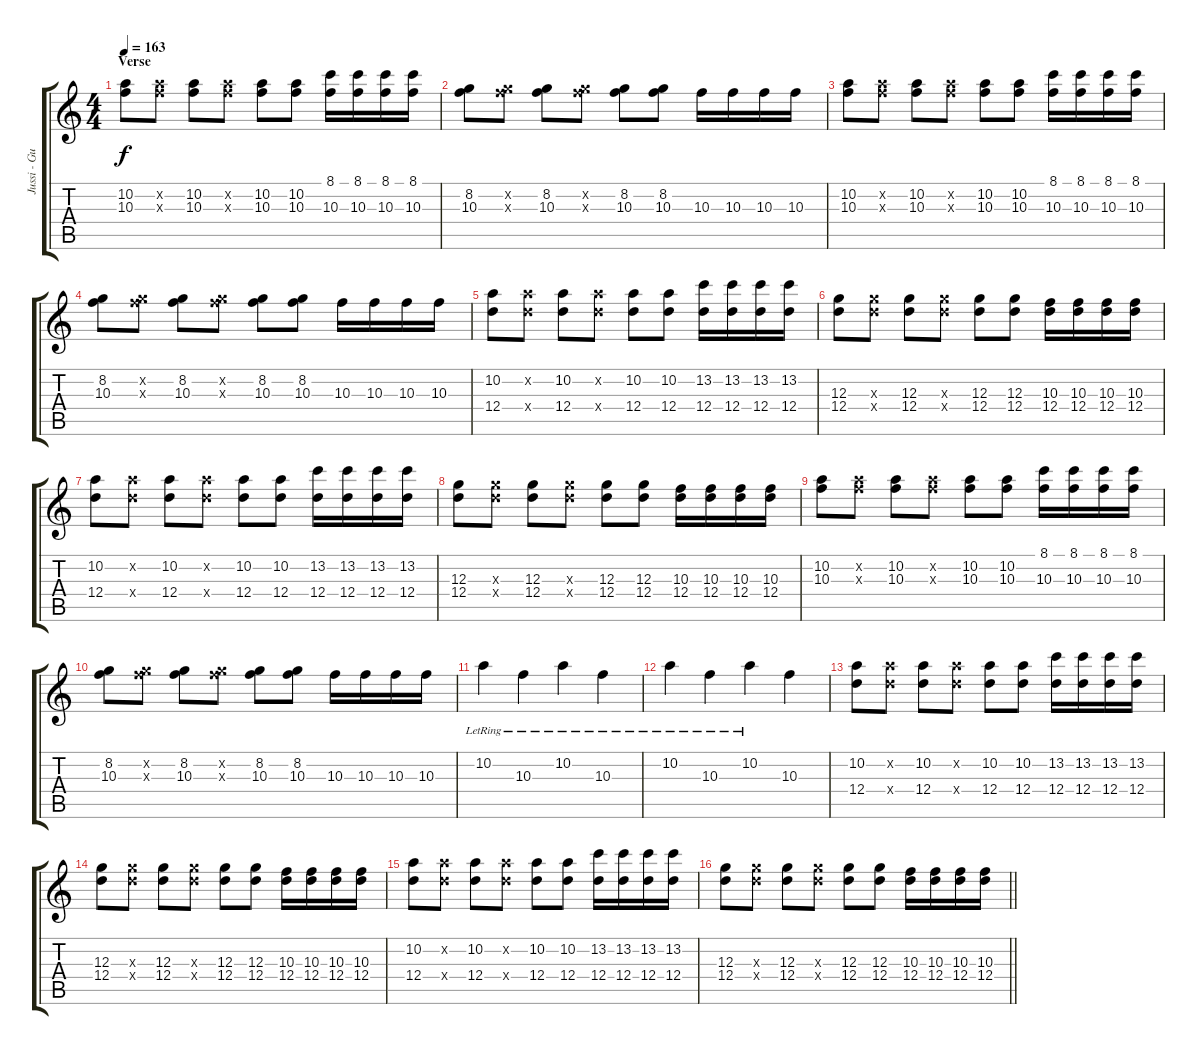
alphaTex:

\track ("Jussi - Guitar" "Jussi - Gu") {instrument overdrivenguitar}
\staff {score tabs}
\tuning (E4 B3 G3 D3 A2 D2) {hide}
\ts (4 4)
\section ("" "Verse")
\tempo 163
\clef g2
\ks c
(10.2 10.3).8{dy f} (10.2{x} 10.3{x}).8 (10.2 10.3).8 (10.2{x} 10.3{x}).8 (10.2 10.3).8 (10.2 10.3).8 (8.1 10.3).16 (8.1 10.3).16 (8.1 10.3).16 (8.1 10.3).16 |
(8.2 10.3).8 (8.2{x} 10.3{x}).8 (8.2 10.3).8 (8.2{x} 10.3{x}).8 (8.2 10.3).8 (8.2 10.3).8 10.3.16 10.3.16 10.3.16 10.3.16 |
(10.2 10.3).8 (10.2{x} 10.3{x}).8 (10.2 10.3).8 (10.2{x} 10.3{x}).8 (10.2 10.3).8 (10.2 10.3).8 (8.1 10.3).16 (8.1 10.3).16 (8.1 10.3).16 (8.1 10.3).16 |
(8.2 10.3).8 (8.2{x} 10.3{x}).8 (8.2 10.3).8 (8.2{x} 10.3{x}).8 (8.2 10.3).8 (8.2 10.3).8 10.3.16 10.3.16 10.3.16 10.3.16 |
(10.2 12.4).8 (10.2{x} 12.4{x}).8 (10.2 12.4).8 (10.2{x} 12.4{x}).8 (10.2 12.4).8 (10.2 12.4).8 (13.2 12.4).16 (13.2 12.4).16 (13.2 12.4).16 (13.2 12.4).16 |
(12.3 12.4).8 (12.3{x} 12.4{x}).8 (12.3 12.4).8 (12.3{x} 12.4{x}).8 (12.3 12.4).8 (12.3 12.4).8 (10.3 12.4).16 (10.3 12.4).16 (10.3 12.4).16 (10.3 12.4).16 |
(10.2 12.4).8 (10.2{x} 12.4{x}).8 (10.2 12.4).8 (10.2{x} 12.4{x}).8 (10.2 12.4).8 (10.2 12.4).8 (13.2 12.4).16 (13.2 12.4).16 (13.2 12.4).16 (13.2 12.4).16 |
(12.3 12.4).8 (12.3{x} 12.4{x}).8 (12.3 12.4).8 (12.3{x} 12.4{x}).8 (12.3 12.4).8 (12.3 12.4).8 (10.3 12.4).16 (10.3 12.4).16 (10.3 12.4).16 (10.3 12.4).16 |
(10.2 10.3).8 (10.2{x} 10.3{x}).8 (10.2 10.3).8 (10.2{x} 10.3{x}).8 (10.2 10.3).8 (10.2 10.3).8 (8.1 10.3).16 (8.1 10.3).16 (8.1 10.3).16 (8.1 10.3).16 |
(8.2 10.3).8 (8.2{x} 10.3{x}).8 (8.2 10.3).8 (8.2{x} 10.3{x}).8 (8.2 10.3).8 (8.2 10.3).8 10.3.16 10.3.16 10.3.16 10.3.16 |
10.2{lr}.4 10.3{lr}.4 10.2{lr}.4 10.3{lr}.4 |
10.2{lr}.4 10.3{lr}.4 10.2{lr}.4 10.3.4 |
(10.2 12.4).8 (10.2{x} 12.4{x}).8 (10.2 12.4).8 (10.2{x} 12.4{x}).8 (10.2 12.4).8 (10.2 12.4).8 (13.2 12.4).16 (13.2 12.4).16 (13.2 12.4).16 (13.2 12.4).16 |
(12.3 12.4).8 (12.3{x} 12.4{x}).8 (12.3 12.4).8 (12.3{x} 12.4{x}).8 (12.3 12.4).8 (12.3 12.4).8 (10.3 12.4).16 (10.3 12.4).16 (10.3 12.4).16 (10.3 12.4).16 |
(10.2 12.4).8 (10.2{x} 12.4{x}).8 (10.2 12.4).8 (10.2{x} 12.4{x}).8 (10.2 12.4).8 (10.2 12.4).8 (13.2 12.4).16 (13.2 12.4).16 (13.2 12.4).16 (13.2 12.4).16 |
\barLineRight lightlight
(12.3 12.4).8 (12.3{x} 12.4{x}).8 (12.3 12.4).8 (12.3{x} 12.4{x}).8 (12.3 12.4).8 (12.3 12.4).8 (10.3 12.4).16 (10.3 12.4).16 (10.3 12.4).16 (10.3 12.4).16
